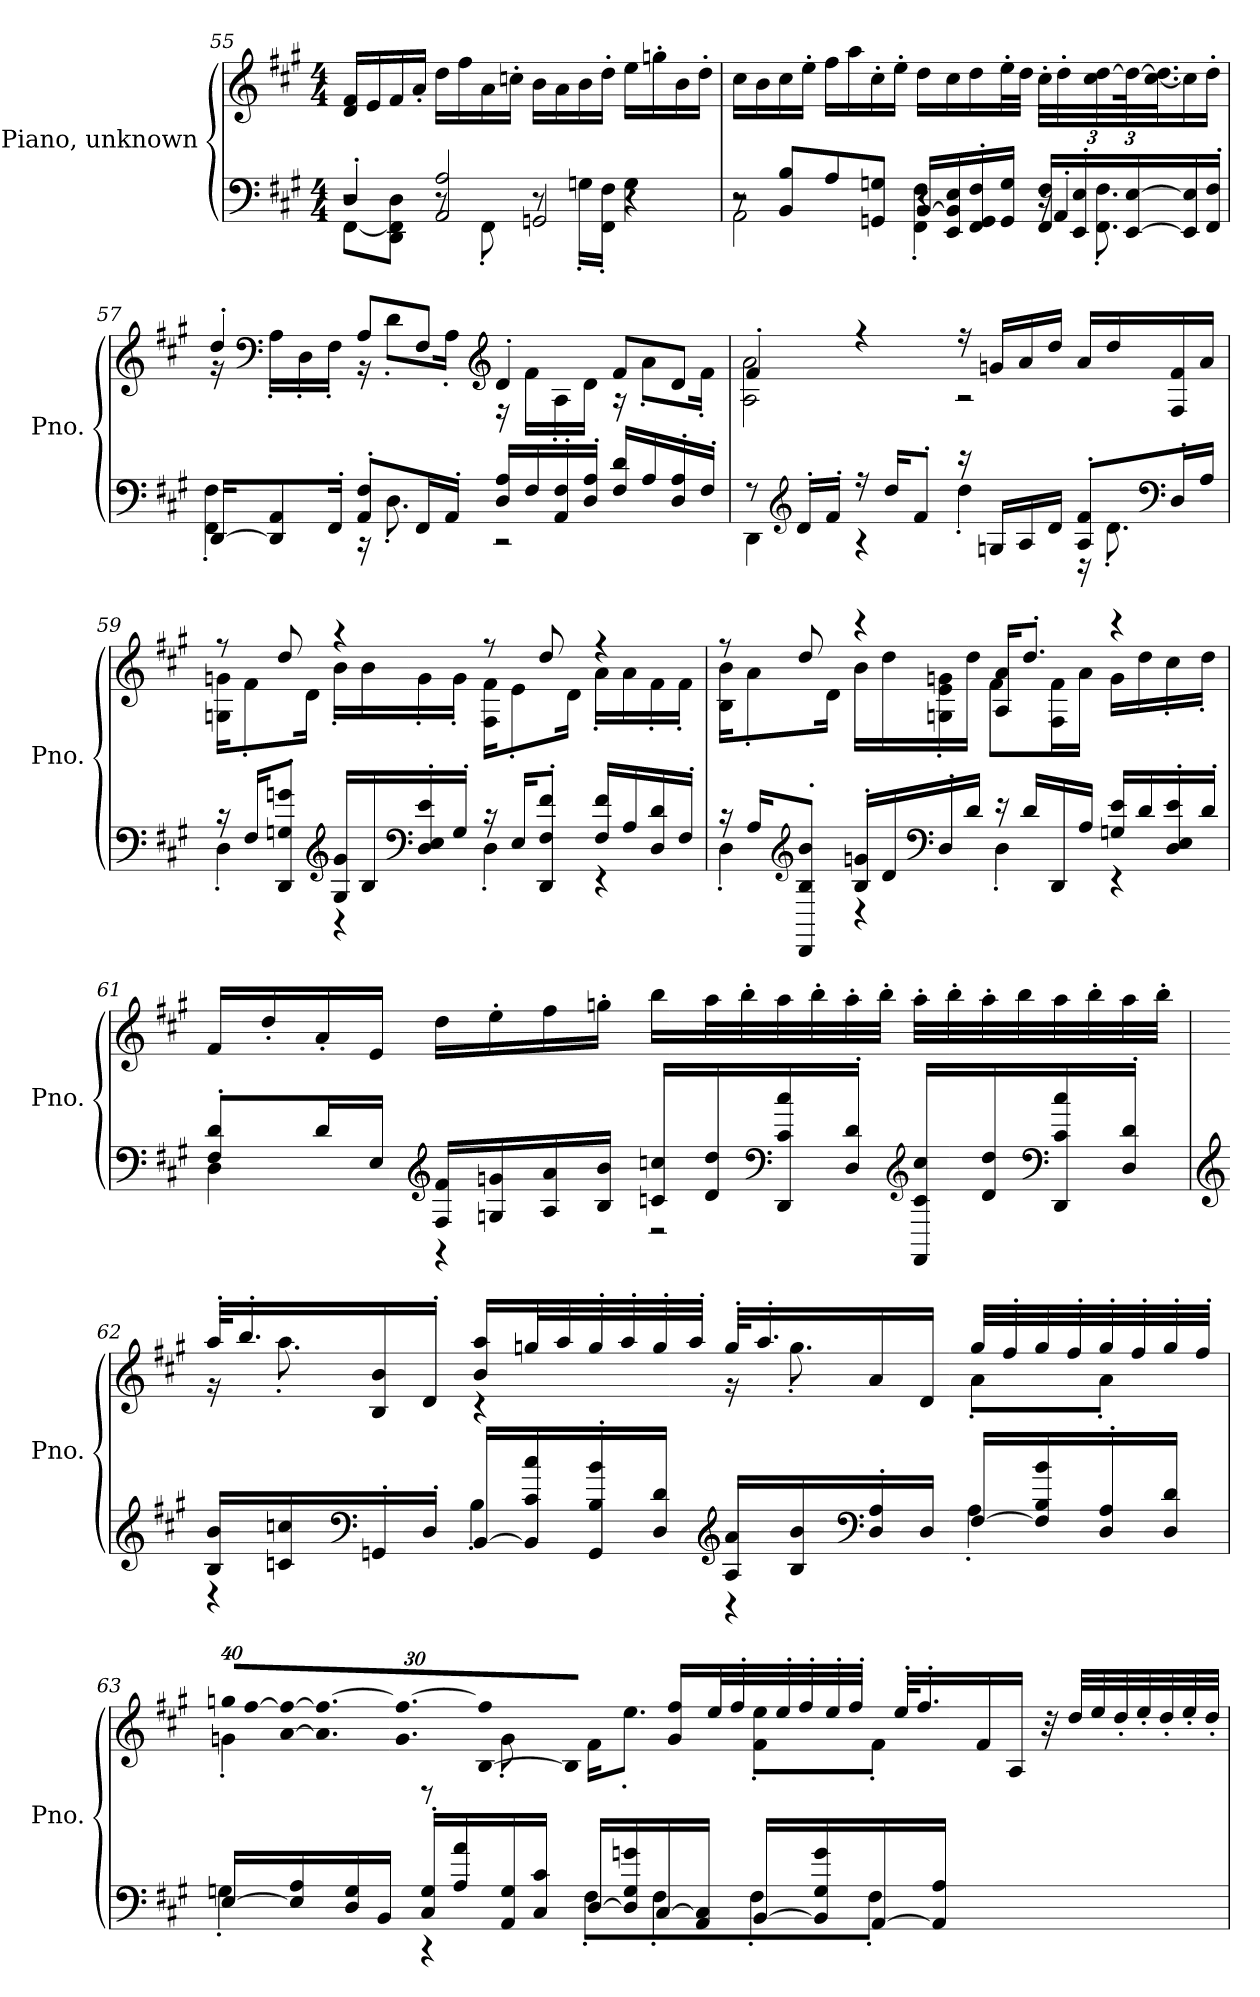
**kern	**kern
*part1	*part1
*staff2	*staff1
*I"Piano, unknown	*
*I'Pno.	*
*clefF4	*clefG2
*k[f#c#g#]	*k[f#c#g#]
*M4/4	*M4/4
=55	=55
*^	*
*	*^	*
4D'/	[8FF#\L	2r	16d/ 16f#/LL
.	.	.	16e/
.	8DD\ 8FF#\] 8D\J	.	16f#/
.	.	.	16a'/JJ
2AA/ 2A/	8r	.	16dd\LL
.	.	.	16ff#\
.	8FF#'\	.	16a\
.	.	.	16ccn'\JJ
.	8r	2GGn/	16b\LL
.	.	.	16a\
.	16Gn'\LL	.	16b\
.	16FF#\' 16F#\'JJ	.	16dd'\JJ
4r	4G\	.	16ee\LL
.	.	.	16ggn'\
.	.	.	16b\
.	.	.	16dd'\JJ
!!LO:LB:g=z
=56	=56	=56	=56
8r	2AA\	2r	16cc#\LL
.	.	.	16b\
8BB/ 8B/L	.	.	16cc#\
.	.	.	16ee'\JJ
8A/	.	.	16ff#\LL
.	.	.	16aa\
8GGn/ 8Gn/J	.	.	16cc#'\
.	.	.	16ee'\JJ
[16BB/LL	4FF#\' 4F#\'	4r	16dd\LL
16EE/ 16BB/] 16E/	.	.	16cc#\
16FF#/' 16GG/' 16F#/'	.	.	16dd\
16GG/ 16G/JJ	.	.	32ee'\L
.	.	.	32dd\JJJ
*Xbrackettup	*	*	*
24FF#/ 24F#/LL	16r	4AA'/	32cc#'\LLL
.	.	.	32dd'\
24EE/' 24E/'	.	.	.
*	*	*	*Xbrackettup
.	8.FF#\' 8.F#\'	.	48cc#\ [48dd\
[24EE/ [24E/	.	.	96dd\K_
.	.	.	[48.cc#\ 48.dd\]J
16EE/] 16E/]	.	.	16cc#\]
16FF#/' 16F#/'JJ	.	.	16dd'\JJ
*	*v	*v	*
=57	=57	=57
*	*	*^
[16DD/KL	4FF#\' 4F#\'	4dd'/	16r
*	*	*clefF4	*
8DD/] 8AA/	.	.	16A'\LL
.	.	.	16D'\
16FF#'/Jk	.	.	16F#'\JJ
8AA/' 8F#/'L	16r	8A/L	16r
.	8.D'\	.	8d'\L
16FF#/L	.	8F#/J	.
16AA'/JJ	.	.	16A'\Jk
*	*	*clefG2	*
16D/ 16A/LL	2r	4d'/	16r
16F#/	.	.	16f#\LL
16AA/' 16F#/'	.	.	16A'\
16D/' 16A/'JJ	.	.	16d\JJ
16F#/ 16d/LL	.	8f#/L	16r
16A/	.	.	8a'\L
16D/' 16A/'	.	8d/J	.
16F#'/JJ	.	.	16f#'\Jk
!!LO:LB:g=z	!!
=58	=58	=58	=58
8r	4DD\	4f#'/	2A\ 2a\
*clefG2	*	*	*
16d'/LL	.	.	.
16f#'/JJ	.	.	.
16r	4r	4r	.
16dd/KL	.	.	.
8f#'/J	.	.	.
16r	4dd'\	16r	2r
16Gn/LL	.	16gn/LL	.
16A/	.	16a/	.
16d/JJ	.	16dd/JJ	.
8A/' 8f#/'L	16r	16a/LL	.
.	8.d'\	16dd/	.
*clefF4	*	*	*
16D'/L	.	16F#/ 16f#/	.
16A/JJ	.	16a/JJ	.
=59	=59	=59	=59
16r	4D'\	8r	16Gn\ 16gn\KL
16F#/KL	.	.	8f#'\
8DD/' 8Gn/' 8gn/'J	.	8dd/	.
.	.	.	16d\Jk
*clefG2	*	*	*
16G/ 16g/LL	4r	4r	16b'\LL
16B/	.	.	16b\
*clefF4	*	*	*
16D/' 16E/' 16e/'	.	.	16g'\
16G'/JJ	.	.	16g'\JJ
16r	4D'\	8r	16F#\ 16f#\KL
16E/KL	.	.	8e'\
8DD/' 8F#/' 8f#/'J	.	8dd/	.
.	.	.	16d\Jk
16F#/ 16f#/LL	4r	4r	16a'\LL
16A/	.	.	16a\
16D/ 16d/	.	.	16f#'\
16F#'/JJ	.	.	16f#'\JJ
!!LO:PB:g=z	!!
=60	=60	=60	=60
16r	4D'\	8r	16B\ 16b\KL
16A/KL	.	.	8a'\
*clefG2	*	*	*
8DD/' 8B/' 8b/'J	.	8dd/	.
.	.	.	16d\Jk
16B/' 16gn/'LL	4r	4r	16b\LL
16d/	.	.	16dd\
*clefF4	*	*	*
16D'/	.	.	16Gn\' 16e\' 16gn\'
16d/JJ	.	.	16dd\JJ
16r	4D'\	16A/ 16a/KL	8f#\L
16d/LL	.	8.dd'/J	.
16DD/	.	.	16F#\ 16f#\L
16A/JJ	.	.	16a\JJ
16Gn/ 16e/LL	4r	4r	16g\LL
16d/	.	.	16dd\
16D/' 16E/' 16e/'	.	.	16cc#'\
16d'/JJ	.	.	16dd'\JJ
*	*	*v	*v
!!LO:LB:g=z
=61	=61	=61
8F#/' 8d/'L	4D\	16f#/LL
.	.	16dd'/
16d/L	.	16a'/
16E/JJ	.	16e/JJ
*clefG2	*	*
16F#/ 16f#/LL	4r	16dd\LL
16Gn/ 16gn/	.	16ee'\
16A/ 16a/	.	16ff#\
16B/ 16b/JJ	.	16ggn'\JJ
16cn/ 16ccn/LL	2r	16bb\LL
16d/ 16dd/	.	32aa\L
.	.	32bb'\
*clefF4	*	*
16DD/ 16c/ 16cc/	.	32aa\
.	.	32bb'\
16D/' 16d/'JJ	.	32aa'\
.	.	32bb'\JJJ
*clefG2	*	*
16FF#/ 16c/ 16cc/LL	.	32aa'\LLL
.	.	32bb'\
16d/ 16dd/	.	32aa'\
.	.	32bb\
*clefF4	*	*
16DD/ 16c/ 16cc/	.	32aa\
.	.	32bb'\
16D/' 16d/'JJ	.	32aa\
.	.	32bb'\JJJ
!!LO:LB:g=z
=62	=62	=62
*clefG2	*	*
*	*	*^
16B/ 16b/LL	4r	32aa'/KLL	16r
.	.	16.bb'/	.
16cn/ 16ccn/	.	.	8.aa'\
*clefF4	*	*	*
16GGn'/	.	16B/ 16b/	.
16D'/JJ	.	16d'/JJ	.
[16BB/LL	4B'\	16b/ 16aa/LL	4r
16BB/] 16c/ 16cc/	.	32ggn/L	.
.	.	32aa/	.
16GG/' 16B/' 16b/'	.	32gg'/	.
.	.	32aa'/	.
16D/ 16d/JJ	.	32gg'/	.
.	.	32aa'/JJJ	.
*clefG2	*	*	*
16A/ 16a/LL	4r	32gg'/KLL	16r
.	.	16.aa'/	.
16B/ 16b/	.	.	8.gg'\
*clefF4	*	*	*
16D/' 16A/'	.	16a/	.
16D/JJ	.	16d/JJ	.
[16F#/LL	4A'\	32gg/LLL	8a'\L
.	.	32ff#'/	.
16F#/] 16B/ 16b/	.	32gg/	.
.	.	32ff#'/	.
16D/' 16A/'	.	32gg'/	8a'\J
.	.	32ff#'/	.
16D/ 16d/JJ	.	32gg'/	.
.	.	32ff#'/JJJ	.
!!LO:LB:g=z	!!
=63	=63	=63	=63
!	!	!LO:N:vis=32	!
[16E/LL	4Gn'\	640%23ggn/LLL	4gn'\
!	!	!LO:N:vis=64	!
.	.	[960%17ff#/L	.
!	!	!LO:N:vis=64	!
.	.	[960%17a/ 960%17ff#/_J	.
16E/] 16A/	.	.	.
!	!	!LO:N:vis=32.	!
.	.	1920%103a/] 1920%103ff#/_	.
!	!	!LO:N:vis=32.	!
16D/ 16G/	.	1920%103g/ 1920%103ff#/_	.
!	!	!LO:N:vis=32	!
.	.	[640%23B/ 640%23ff#/]	.
16BB/JJ	.	.	.
!	!	!LO:N:vis=32	!
.	.	640%23B/JJJ]	.
16C#/' 16G/'LL	4r	.	8r
.	.	16g/ 16ff#/LL	.
16A/ 16a/	.	.	.
.	.	32ee/L	.
.	.	32ff#'/	.
16AA/ 16G/	.	.	8g'\
.	.	32ee'/	.
.	.	32ff#'/	.
16C#/ 16c#/JJ	.	.	.
.	.	32ee'/	.
.	.	32ff#'/JJJ	.
[16D/LL	8F#'\L	.	16f#\KL
.	.	32ee'/KLL	.
.	.	16.ff#'/	.
16D/] 16G/ 16gn/	.	.	8.ee'\J
[16C#/	8F#'\	.	.
.	.	16f#/	.
16AA/ 16C#/]JJ	.	.	.
.	.	16A/JJ	.
[16BB/LL	8F#'\	.	8f#\' 8ee\'L
.	.	32r	.
.	.	32dd/LLL	.
16BB/] 16G/ 16g/	.	.	.
.	.	32ee/	.
.	.	32dd'/	.
[16AA/	8F#'\J	.	8f#'\J
.	.	32ee'/	.
.	.	32dd'/	.
16AA/] 16A/JJ	.	.	.
.	.	32ee'/	.
.	.	32dd'/JJJ	.
1920ryy	1920ryy	.	1920ryy
*v	*v	*	*
*	*v	*v
=	=
*-	*-
